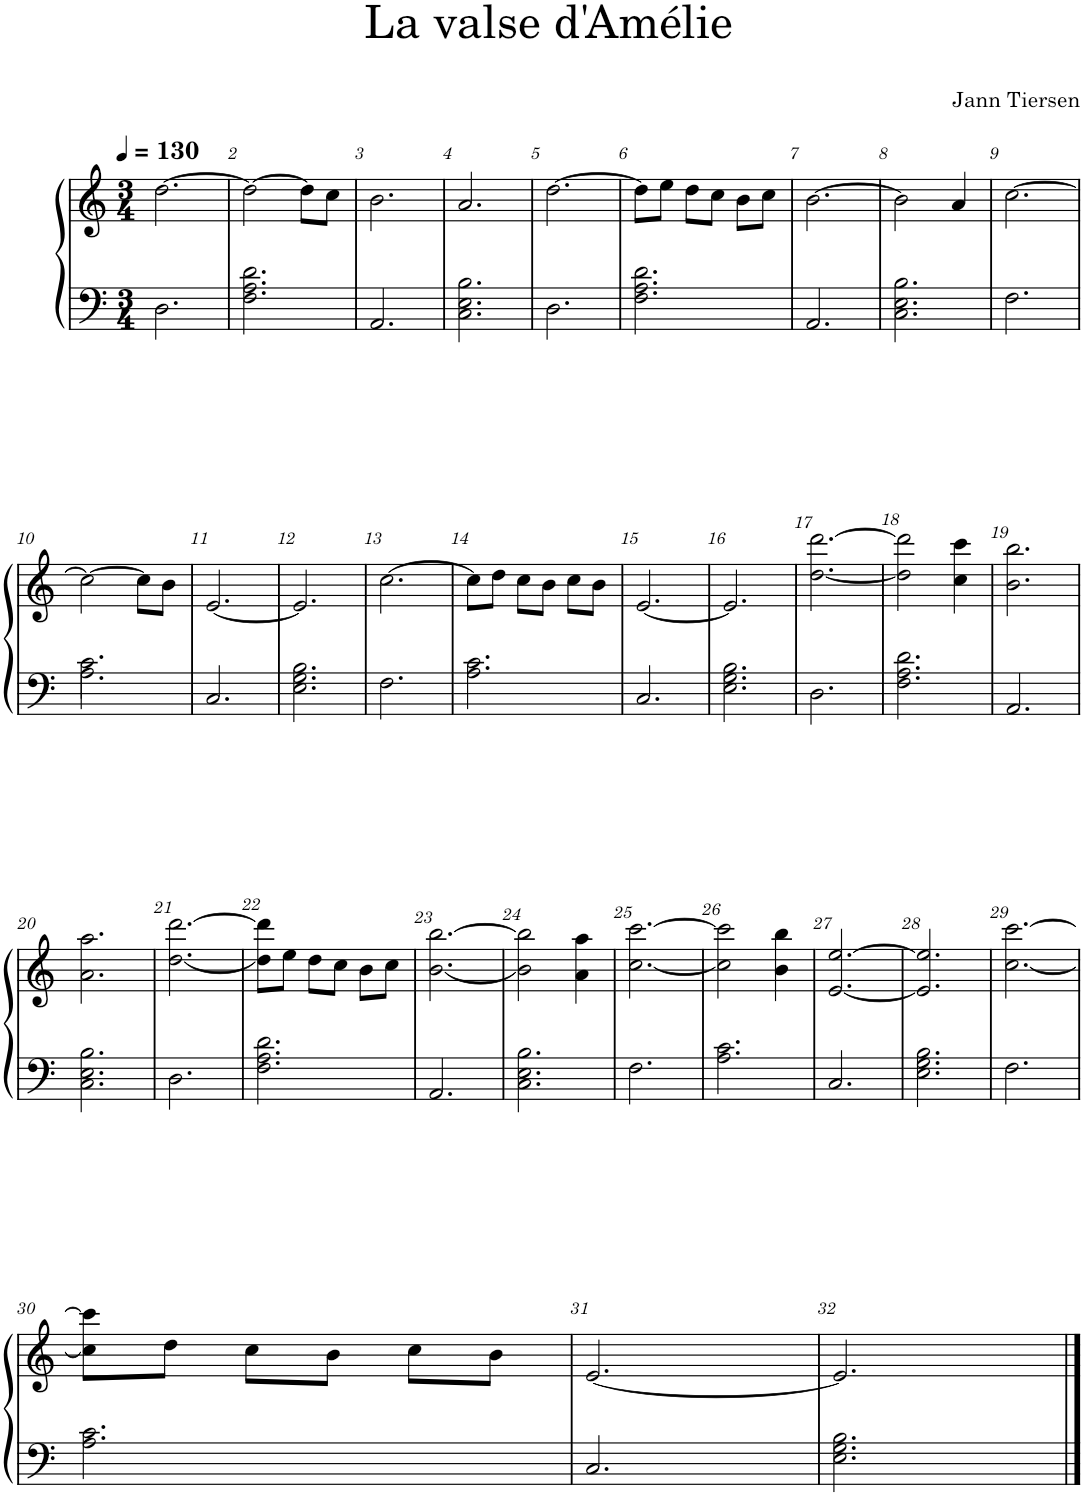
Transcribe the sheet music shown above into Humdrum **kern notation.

**kern	**kern
*part1	*part1
*staff2	*staff1
*I"Piano	*
*I'Pno.	*
*clefF4	*clefG2
*k[]	*k[]
*M3/4	*M3/4
*MM130	*MM130
=1	=1
2.D\	[>2.dd\
=2	=2
2.F\ 2.A\ 2.d\	2dd\_
.	8dd\L]
.	8cc\J
=3	=3
2.AA/	2.b\
=4	=4
2.C\ 2.E\ 2.B\	2.a/
=5	=5
2.D\	[2.dd\
=6	=6
2.F\ 2.A\ 2.d\	8dd\L]
.	8ee\J
.	8dd\L
.	8cc\J
.	8b\L
.	8cc\J
=7	=7
2.AA/	[2.b\
=8	=8
2.C\ 2.E\ 2.B\	2b\]
.	4a/
=9	=9
2.F\	[>2.cc\
!!LO:LB:g=z
=10	=10
*^	*
2.c\	2.A\	2cc\_
.	.	8cc\L]
.	.	8b\J
*v	*v	*
=11	=11
2.C/	[<2.e/
=12	=12
2.E\ 2.G\ 2.B\	2.e/]
=13	=13
2.F\	[2.cc\
=14	=14
2.A\ 2.c\	8cc\L]
.	8dd\J
.	8cc\L
.	8b\J
.	8cc\L
.	8b\J
=15	=15
2.C/	[<2.e/
=16	=16
2.E\ 2.G\ 2.B\	2.e/]
=17	=17
2.D\	[<2.dd\ [>2.ddd\
=18	=18
2.F\ 2.A\ 2.d\	2dd\] 2ddd\]
.	4cc\ 4ccc\
=19	=19
2.AA/	2.b\ 2.bb\
!!LO:LB:g=z
=20	=20
2.C\ 2.E\ 2.B\	2.a\ 2.aa\
=21	=21
2.D\	[<2.dd\ [>2.ddd\
=22	=22
2.F\ 2.A\ 2.d\	8dd\] 8ddd\]L
.	8ee\J
.	8dd\L
.	8cc\J
.	8b\L
.	8cc\J
=23	=23
2.AA/	[<2.b\ [>2.bb\
=24	=24
2.C\ 2.E\ 2.B\	2b\] 2bb\]
.	4a\ 4aa\
=25	=25
2.F\	[<2.cc\ [>2.ccc\
=26	=26
2.A\ 2.c\	2cc\] 2ccc\]
.	4b\ 4bb\
=27	=27
2.C/	[<2.e/ [>2.ee/
=28	=28
2.E\ 2.G\ 2.B\	2.e/] 2.ee/]
=29	=29
2.F\	[<2.cc\ [>2.ccc\
!!LO:LB:g=z
=30	=30
2.A\ 2.c\	8cc\] 8ccc\]L
.	8dd\J
.	8cc\L
.	8b\J
.	8cc\L
.	8b\J
=31	=31
2.C/	[<2.e/
=32	=32
2.E\ 2.G\ 2.B\	2.e/]
==	==
*-	*-
